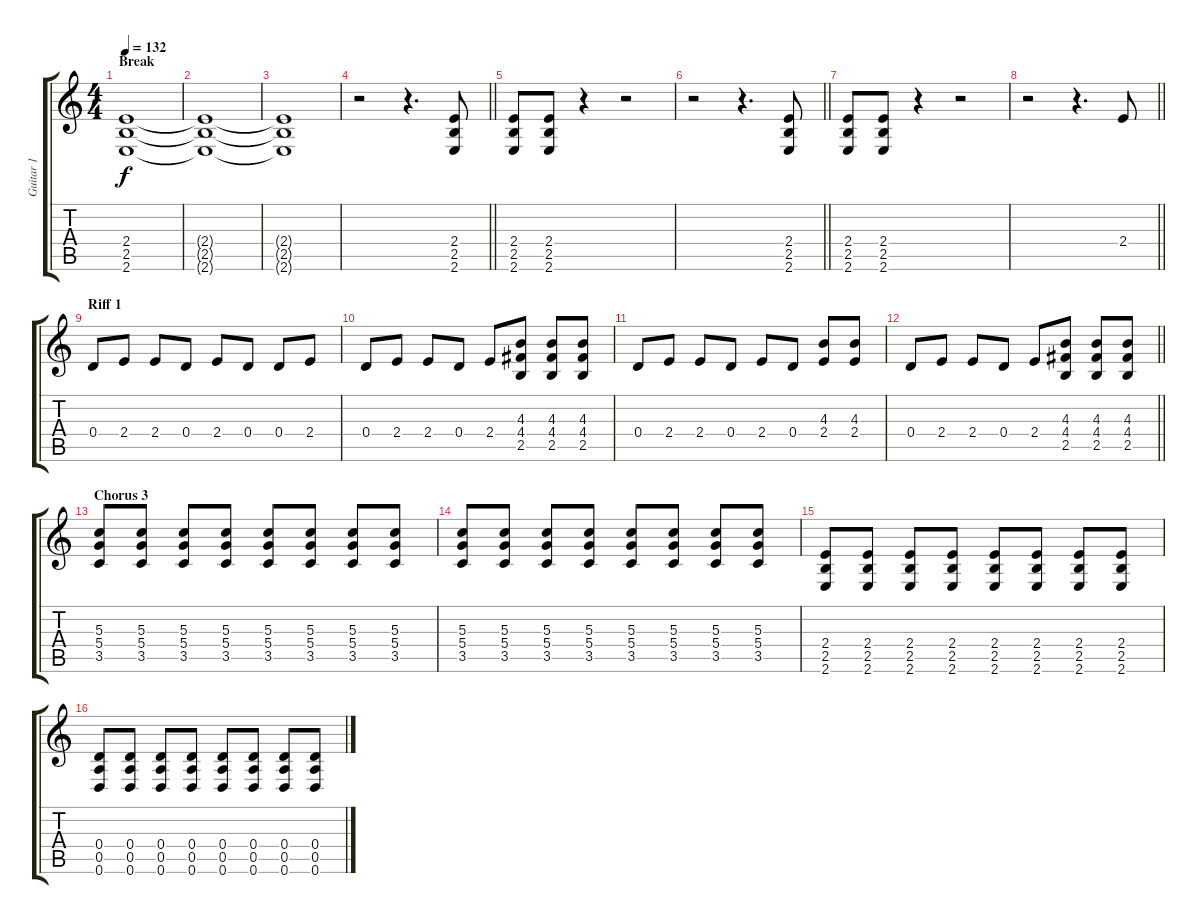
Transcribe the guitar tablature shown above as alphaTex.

\track ("Guitar 1" "Guitar 1") {instrument distortionguitar}
\staff {score tabs}
\tuning (E4 B3 G3 D3 A2 D2) {hide}
\ts (4 4)
\section ("" "Break")
\tempo 132
\clef g2
\ks c
(2.4 2.5 2.6).1{dy f} |
(2.4{t} 2.5{t} 2.6{t}).1 |
(2.4{t} 2.5{t} 2.6{t}).1 |
\barLineRight lightlight
r.2 r.4{d} (2.4 2.5 2.6).8 |
(2.4 2.5 2.6).8 (2.4 2.5 2.6).8 r.4 r.2 |
\barLineRight lightlight
r.2 r.4{d} (2.4 2.5 2.6).8 |
(2.4 2.5 2.6).8 (2.4 2.5 2.6).8 r.4 r.2 |
\barLineRight lightlight
r.2 r.4{d} 2.4.8 |
\section ("" "Riff 1")
0.4.8 2.4.8 2.4.8 0.4.8 2.4.8 0.4.8 0.4.8 2.4.8 |
0.4.8 2.4.8 2.4.8 0.4.8 2.4.8 (4.3 4.4 2.5).8 (4.3 4.4 2.5).8 (4.3 4.4 2.5).8 |
0.4.8 2.4.8 2.4.8 0.4.8 2.4.8 0.4.8 (4.3 2.4).8 (4.3 2.4).8 |
\barLineRight lightlight
0.4.8 2.4.8 2.4.8 0.4.8 2.4.8 (4.3 4.4 2.5).8 (4.3 4.4 2.5).8 (4.3 4.4 2.5).8 |
\section ("" "Chorus 3")
(5.3 5.4 3.5).8 (5.3 5.4 3.5).8 (5.3 5.4 3.5).8 (5.3 5.4 3.5).8 (5.3 5.4 3.5).8 (5.3 5.4 3.5).8 (5.3 5.4 3.5).8 (5.3 5.4 3.5).8 |
(5.3 5.4 3.5).8 (5.3 5.4 3.5).8 (5.3 5.4 3.5).8 (5.3 5.4 3.5).8 (5.3 5.4 3.5).8 (5.3 5.4 3.5).8 (5.3 5.4 3.5).8 (5.3 5.4 3.5).8 |
(2.4 2.5 2.6).8 (2.4 2.5 2.6).8 (2.4 2.5 2.6).8 (2.4 2.5 2.6).8 (2.4 2.5 2.6).8 (2.4 2.5 2.6).8 (2.4 2.5 2.6).8 (2.4 2.5 2.6).8 |
(0.4 0.5 0.6).8 (0.4 0.5 0.6).8 (0.4 0.5 0.6).8 (0.4 0.5 0.6).8 (0.4 0.5 0.6).8 (0.4 0.5 0.6).8 (0.4 0.5 0.6).8 (0.4 0.5 0.6).8
